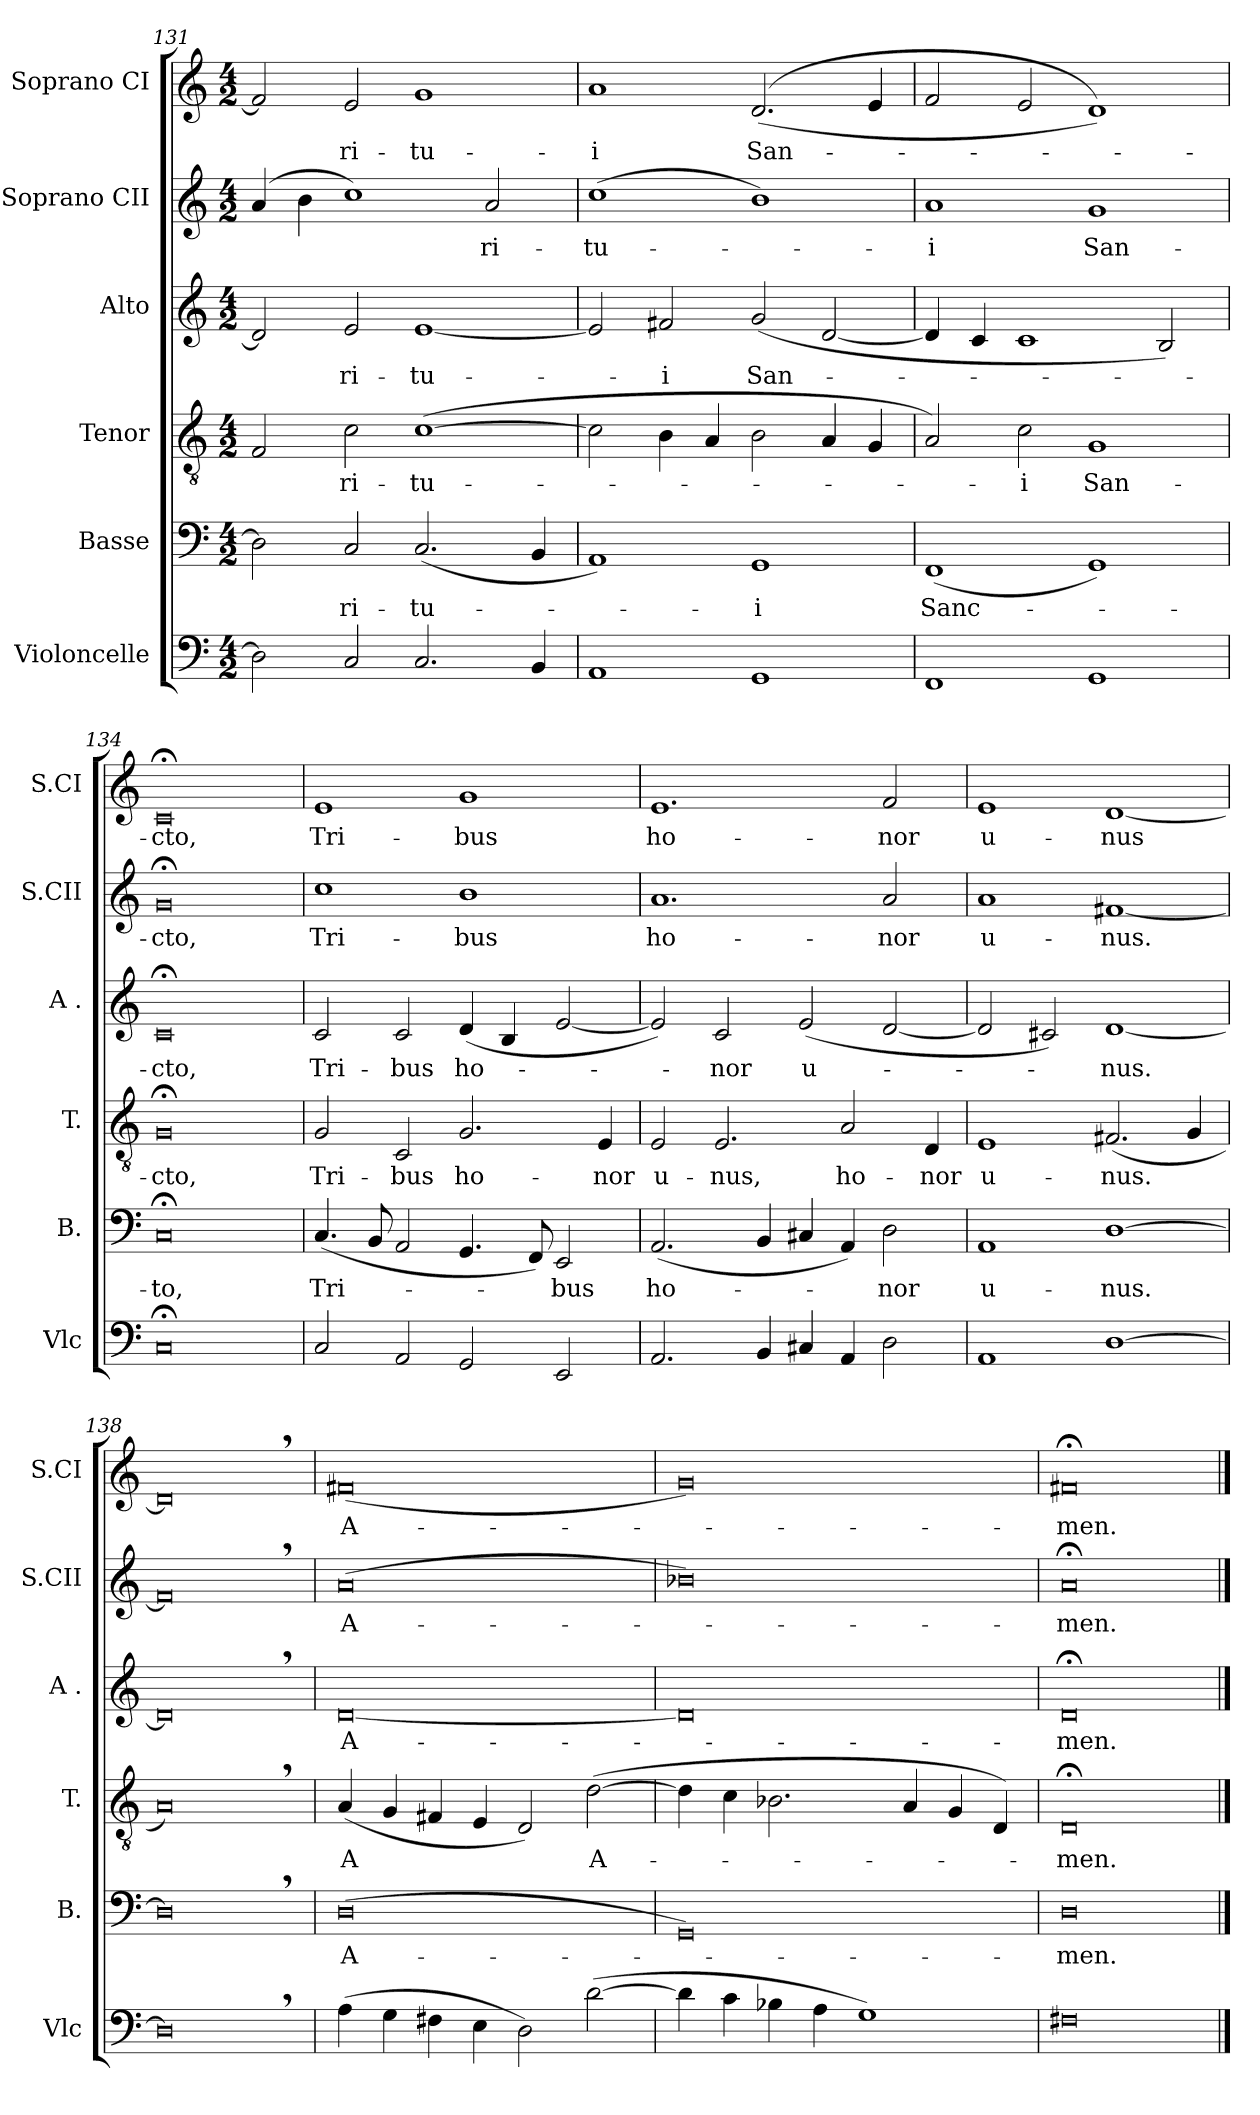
**kern	**kern	**text	**kern	**text	**kern	**text	**kern	**text	**kern	**text
*part6	*part5	*part5	*part4	*part4	*part3	*part3	*part2	*part2	*part1	*part1
*staff6	*staff5	*staff5	*staff4	*staff4	*staff3	*staff3	*staff2	*staff2	*staff1	*staff1
*I"Violoncelle	*I"Basse	*	*I"Tenor	*	*I"Alto	*	*I"Soprano CII	*	*I"Soprano CI	*
*I'Vlc	*I'B.	*	*I'T.	*	*I'A .	*	*I'S.CII	*	*I'S.CI	*
*clefF4	*clefF4	*	*clefGv2	*	*clefG2	*	*clefG2	*	*clefG2	*
*k[]	*k[]	*	*k[]	*	*k[]	*	*k[]	*	*k[]	*
*M4/2	*M4/2	*	*M4/2	*	*M4/2	*	*M4/2	*	*M4/2	*
=131	=131	=131	=131	=131	=131	=131	=131	=131	=131	=131
2D\]	2D\]	.	2F/	.	2d/]	.	(4a/	.	2f/]	.
.	.	.	.	.	.	.	4b\	.	.	.
!	!	!LO:LY:b	!	!LO:LY:b	!	!LO:LY:b	!	!	!	!LO:LY:b
2C/	2C/	-ri-	2c\	-ri-	2e/	-ri-	1cc)	.	2e/	-ri-
!	!	!LO:LY:b	!	!LO:LY:b	!	!LO:LY:b	!	!	!	!LO:LY:b
2.C/	(2.C/	-tu-	([1c	-tu-	[1e	-tu-	.	.	1g	-tu-
!	!	!	!	!	!	!	!	!LO:LY:b	!	!
.	.	.	.	.	.	.	2a/	-ri-	.	.
4BB/	4BB/	.	.	.	.	.	.	.	.	.
=132	=132	=132	=132	=132	=132	=132	=132	=132	=132	=132
!	!	!	!	!	!	!	!	!LO:LY:b	!	!LO:LY:b
1AA	1AA)	.	2c\]	.	2e/]	.	(1cc	-tu-	1a	-i
!	!	!	!	!	!	!LO:LY:b	!	!	!	!
.	.	.	4B\	.	2f#X/	-i	.	.	.	.
.	.	.	4A/	.	.	.	.	.	.	.
!	!	!LO:LY:b	!	!	!	!LO:LY:b	!	!	!	!LO:LY:b
1GG	1GG	-i	2B\	.	(2g/	San-	1b)	.	((>2.d/	San-
.	.	.	4A/	.	[2d/	.	.	.	.	.
.	.	.	4G/	.	.	.	.	.	4e/	.
=133	=133	=133	=133	=133	=133	=133	=133	=133	=133	=133
!	!	!LO:LY:b	!	!	!	!	!	!LO:LY:b	!	!
1FF	(1FF	Sanc-	2A/)	.	4d/]	.	1a	-i	2f/	.
.	.	.	.	.	4c/	.	.	.	.	.
!	!	!	!	!LO:LY:b	!	!	!	!	!	!
.	.	.	2c\	-i	1c	.	.	.	2e/	.
!	!	!	!	!LO:LY:b	!	!	!	!LO:LY:b	!	!
1GG	1GG)	.	1G	San-	.	.	1g	San-	1d))	.
.	.	.	.	.	2B/)	.	.	.	.	.
=134	=134	=134	=134	=134	=134	=134	=134	=134	=134	=134
!	!	!LO:LY:b	!	!LO:LY:b	!	!LO:LY:b	!	!LO:LY:b	!	!LO:LY:b
0C;<	0C;<	-to,	0G;<	-cto,	0c;<	-cto,	0g;<	-cto,	0c;<	-cto,
!!LO:LB:g=z
=135	=135	=135	=135	=135	=135	=135	=135	=135	=135	=135
!	!	!LO:LY:b	!	!LO:LY:b	!	!LO:LY:b	!	!LO:LY:b	!	!LO:LY:b
2C/	(4.C/	Tri-	2G/	Tri-	2c/	Tri-	1cc	Tri-	1e	Tri-
.	8BB/	.	.	.	.	.	.	.	.	.
!	!	!	!	!LO:LY:b	!	!LO:LY:b	!	!	!	!
2AA/	2AA/	.	2C/	-bus	2c/	-bus	.	.	.	.
!	!	!	!	!LO:LY:b	!	!LO:LY:b	!	!LO:LY:b	!	!LO:LY:b
2GG/	4.GG/	.	2.G/	ho-	(>4d/	ho-	1b	-bus	1g	-bus
.	.	.	.	.	4B/	.	.	.	.	.
.	8FF/)	.	.	.	.	.	.	.	.	.
!	!	!LO:LY:b	!	!	!	!	!	!	!	!
2EE/	2EE/	-bus	.	.	[2e/	.	.	.	.	.
!	!	!	!	!LO:LY:b	!	!	!	!	!	!
.	.	.	4E/	-nor	.	.	.	.	.	.
=136	=136	=136	=136	=136	=136	=136	=136	=136	=136	=136
!	!	!LO:LY:b	!	!LO:LY:b	!	!	!	!LO:LY:b	!	!LO:LY:b
2.AA/	(2.AA/	ho-	2E/	u-	2e/])	.	1.a	ho-	1.e	ho-
!	!	!	!	!LO:LY:b	!	!LO:LY:b	!	!	!	!
.	.	.	2.E/	-nus,	2c/	-nor	.	.	.	.
4BB/	4BB/	.	.	.	.	.	.	.	.	.
!	!	!	!	!	!	!LO:LY:b	!	!	!	!
4C#X/	4C#X/	.	.	.	(>2e/	u-	.	.	.	.
!	!	!	!	!LO:LY:b	!	!	!	!	!	!
4AA/	4AA/)	.	2A/	ho-	.	.	.	.	.	.
!	!	!LO:LY:b	!	!	!	!	!	!LO:LY:b	!	!LO:LY:b
2D\	2D\	-nor	.	.	[2d/	.	2a/	-nor	2f/	-nor
!	!	!	!	!LO:LY:b	!	!	!	!	!	!
.	.	.	4D/	-nor	.	.	.	.	.	.
=137	=137	=137	=137	=137	=137	=137	=137	=137	=137	=137
!	!	!LO:LY:b	!	!LO:LY:b	!	!	!	!LO:LY:b	!	!LO:LY:b
1AA	1AA	u-	1E	u-	2d/]	.	1a	u-	1e	u-
.	.	.	.	.	2c#X/)	.	.	.	.	.
!	!	!LO:LY:b	!	!LO:LY:b	!	!LO:LY:b	!	!LO:LY:b	!	!LO:LY:b
[1D	[1D	-nus.	(2.F#X/	-nus.	[1d	-nus.	[1f#X	-nus.	[1d	-nus
.	.	.	4G/	.	.	.	.	.	.	.
=138	=138	=138	=138	=138	=138	=138	=138	=138	=138	=138
0D,<]	0D,]	.	0A,)	.	0d,]	.	0f#,]	.	0d,]	.
!!LO:PB:g=z
=139	=139	=139	=139	=139	=139	=139	=139	=139	=139	=139
!	!	!LO:LY:b	!	!LO:LY:b	!	!LO:LY:b	!	!LO:LY:b	!	!LO:LY:b
(4A\	(0D	A-	(>4A/	A	[0d	A-	(0a	A-	(0f#X	A-
4G\	.	.	4G/	.	.	.	.	.	.	.
4F#X\	.	.	4F#X/	.	.	.	.	.	.	.
4E\	.	.	4E/	.	.	.	.	.	.	.
2D\)	.	.	2D/)	.	.	.	.	.	.	.
!	!	!	!	!LO:LY:b	!	!	!	!	!	!
([2d\	.	.	([2d\	A-	.	.	.	.	.	.
=140	=140	=140	=140	=140	=140	=140	=140	=140	=140	=140
4d\]	0GG)	.	4d\]	.	0d]	.	0b-X)	.	0g)	.
4c\	.	.	4c\	.	.	.	.	.	.	.
4B-X\	.	.	2.B-X\	.	.	.	.	.	.	.
4A\	.	.	.	.	.	.	.	.	.	.
1G)	.	.	.	.	.	.	.	.	.	.
.	.	.	4A/	.	.	.	.	.	.	.
.	.	.	4G/	.	.	.	.	.	.	.
.	.	.	4D/)	.	.	.	.	.	.	.
=141	=141	=141	=141	=141	=141	=141	=141	=141	=141	=141
!	!	!LO:LY:b	!	!LO:LY:b	!	!LO:LY:b	!	!LO:LY:b	!	!LO:LY:b
0F#X	0D	-men.	0D;<	-men.	0d;<	-men.	0a;<	-men.	0f#X;<	-men.
==	==	==	==	==	==	==	==	==	==	==
*-	*-	*-	*-	*-	*-	*-	*-	*-	*-	*-
